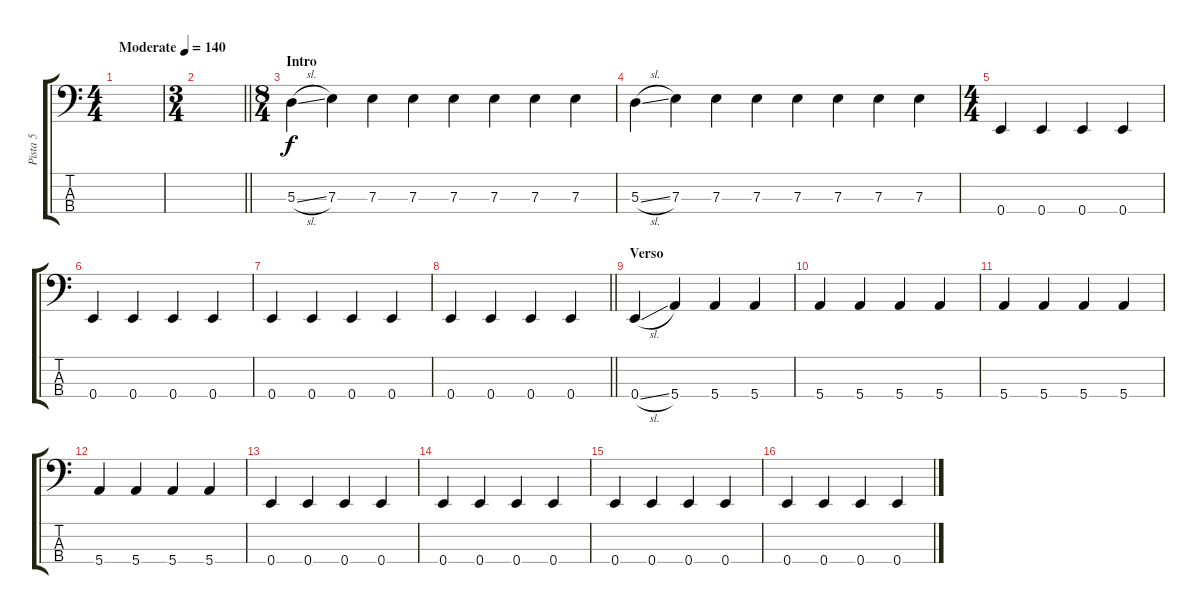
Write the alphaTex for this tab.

\track ("Pista 5" "Pista 5") {instrument electricbassfinger}
\staff {score tabs}
\tuning (G2 D2 A1 E1) {hide}
\ts (4 4)
\tempo (140 "Moderate")
\clef f4
\ks c
|
\ts (3 4)
\barLineRight lightlight
|
\ts (8 4)
\section ("" "Intro")
5.3{sl}.4 7.3.4 7.3.4 7.3.4 7.3.4 7.3.4 7.3.4 7.3.4 |
5.3{sl}.4 7.3.4 7.3.4 7.3.4 7.3.4 7.3.4 7.3.4 7.3.4 |
\ts (4 4)
0.4.4 0.4.4 0.4.4 0.4.4 |
0.4.4 0.4.4 0.4.4 0.4.4 |
0.4.4 0.4.4 0.4.4 0.4.4 |
\barLineRight lightlight
0.4.4 0.4.4 0.4.4 0.4.4 |
\section ("" "Verso")
0.4{sl}.4{dy f} 5.4.4 5.4.4 5.4.4 |
5.4.4 5.4.4 5.4.4 5.4.4 |
5.4.4 5.4.4 5.4.4 5.4.4 |
5.4.4 5.4.4 5.4.4 5.4.4 |
0.4.4 0.4.4 0.4.4 0.4.4 |
0.4.4 0.4.4 0.4.4 0.4.4 |
0.4.4 0.4.4 0.4.4 0.4.4 |
0.4.4 0.4.4 0.4.4 0.4.4
